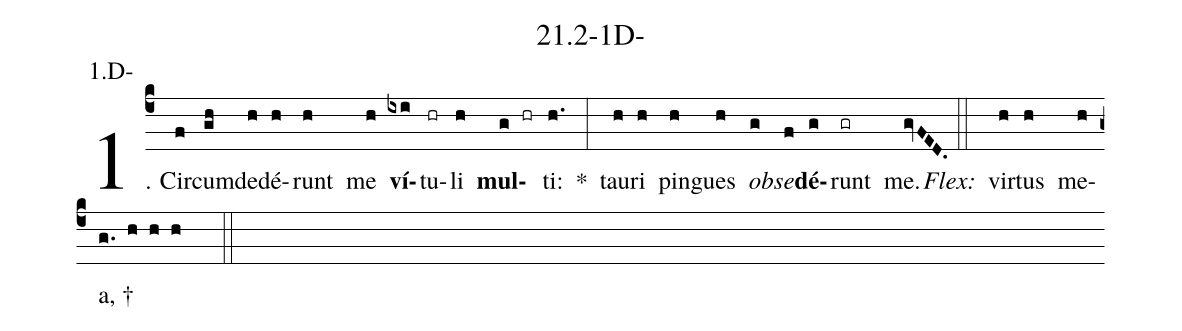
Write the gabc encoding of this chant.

name: 21.2-1D-;
annotation: 1.D-;
%%
(c4)1. Cir(f)cum(gh)de(h)dé(h)runt(h) me(h) <b>ví</b>(ixi)tu(hr)li(h) <b>mul</b>(g hr)ti:(h.) *(:) tau(h)ri(h) pin(h)gues(h) <i>ob</i>(g)<i>se</i>(f)<b>dé</b>(g)runt(gr) me.(gvFED.) (::)
<i>Flex:</i>()  vir(h)tus(h) me(h)a, †(g. h h h  ::)

%E(h) u(h) o(g) u(f) a(g) e.(gvFED.) (::)
